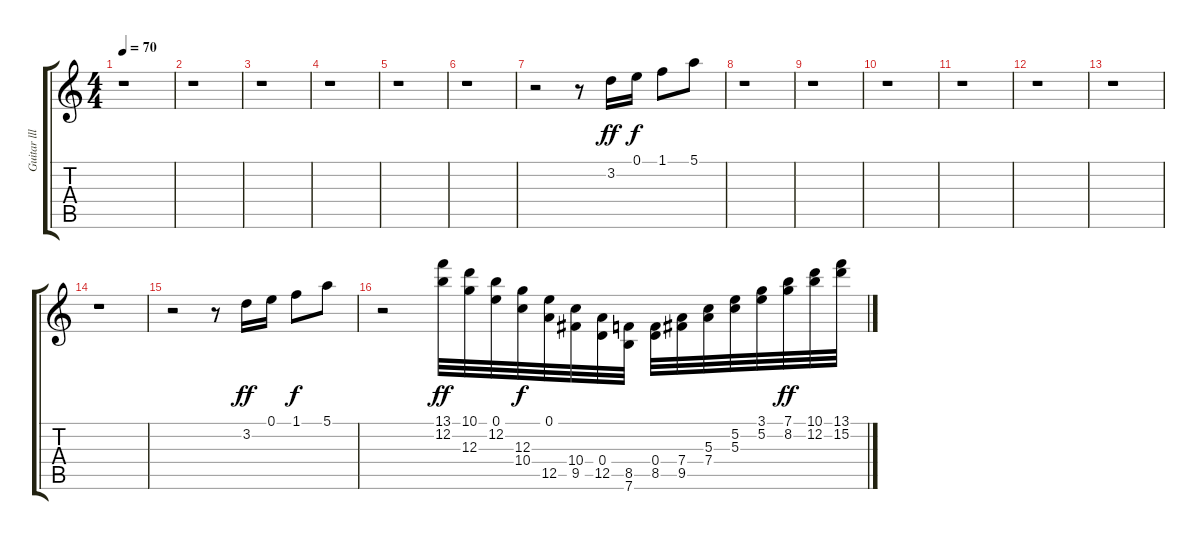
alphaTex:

\track ("Guitar lll" "Guitar lll") {instrument acousticguitarnylon}
\staff {score tabs}
\tuning (E4 B3 G3 D3 A2 E2) {hide}
\ts (4 4)
\tempo 70
\clef g2
\ks c
r.1{dy ff} |
r.1 |
r.1 |
r.1 |
r.1 |
r.1 |
r.2 r.8 3.2.16 0.1.16{dy f} 1.1.8 5.1.8 |
r.1 |
r.1 |
r.1 |
r.1 |
r.1 |
r.1 |
r.1 |
r.2 r.8 3.2.16{dy ff} 0.1.16 1.1.8{dy f} 5.1.8 |
r.2 (13.1 12.2).32{dy ff instrument orchestralharp} (10.1 12.3).32 (0.1 12.2).32 (12.3 10.4).32{dy f} (0.1 12.5).32 (10.4 9.5).32 (0.4 12.5).32 (8.5 7.6).32 (0.4 8.5).32 (7.4 9.5).32 (5.3 7.4).32 (5.2 5.3).32 (3.1 5.2).32 (7.1 8.2).32{dy ff} (10.1 12.2).32 (13.1 15.2).32
